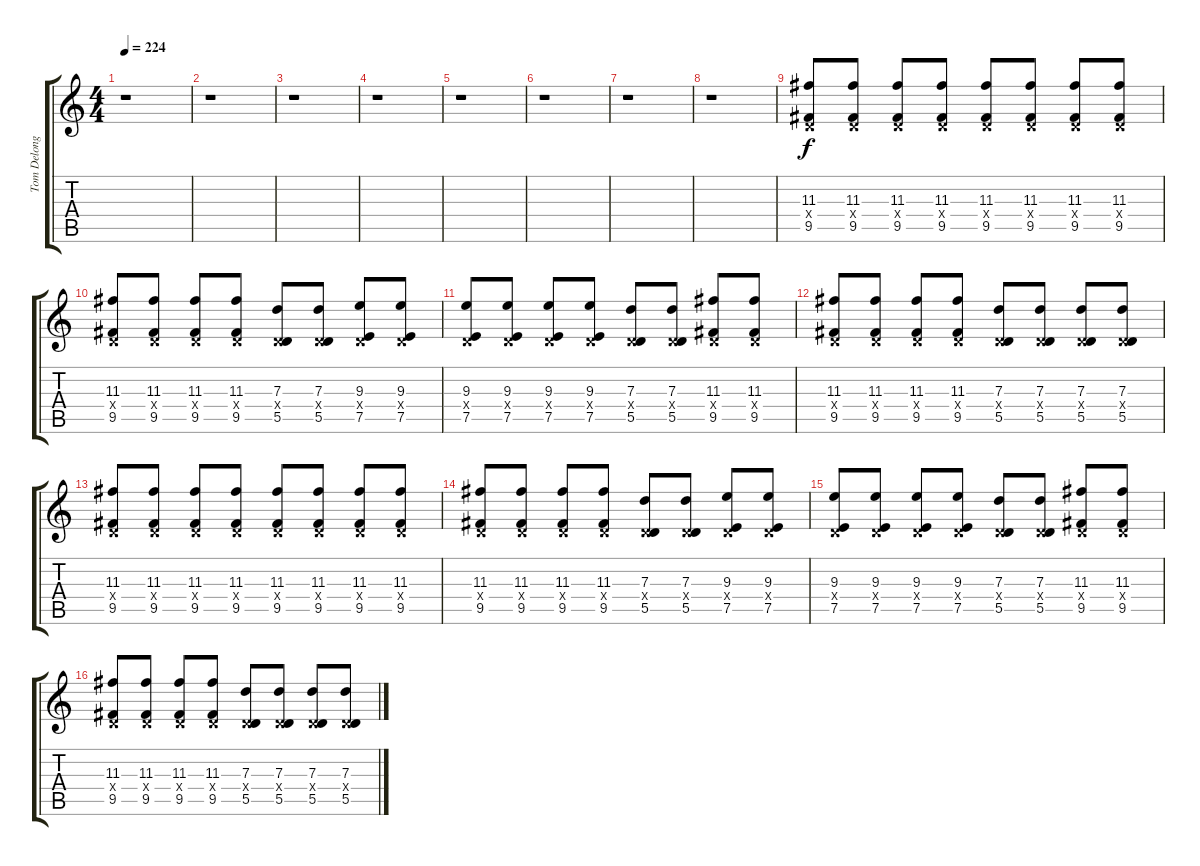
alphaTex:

\track ("Tom Delonge (Guitar)" "Tom Delong") {instrument overdrivenguitar}
\staff {score tabs}
\tuning (E4 B3 G3 D3 A2 E2) {hide}
\ts (4 4)
\tempo 224
\clef g2
\ks c
r.1{dy f instrument overdrivenguitar} |
r.1 |
r.1 |
r.1 |
r.1 |
r.1 |
r.1 |
r.1 |
(11.3 0.4{x} 9.5).8 (11.3 0.4{x} 9.5).8 (11.3 0.4{x} 9.5).8 (11.3 0.4{x} 9.5).8 (11.3 0.4{x} 9.5).8 (11.3 0.4{x} 9.5).8 (11.3 0.4{x} 9.5).8 (11.3 0.4{x} 9.5).8 |
(11.3 0.4{x} 9.5).8 (11.3 0.4{x} 9.5).8 (11.3 0.4{x} 9.5).8 (11.3 0.4{x} 9.5).8 (7.3 0.4{x} 5.5).8 (7.3 0.4{x} 5.5).8 (9.3 0.4{x} 7.5).8 (9.3 0.4{x} 7.5).8 |
(9.3 0.4{x} 7.5).8 (9.3 0.4{x} 7.5).8 (9.3 0.4{x} 7.5).8 (9.3 0.4{x} 7.5).8 (7.3 0.4{x} 5.5).8 (7.3 0.4{x} 5.5).8 (11.3 0.4{x} 9.5).8 (11.3 0.4{x} 9.5).8 |
(11.3 0.4{x} 9.5).8 (11.3 0.4{x} 9.5).8 (11.3 0.4{x} 9.5).8 (11.3 0.4{x} 9.5).8 (7.3 0.4{x} 5.5).8 (7.3 0.4{x} 5.5).8 (7.3 0.4{x} 5.5).8 (7.3 0.4{x} 5.5).8 |
(11.3 0.4{x} 9.5).8 (11.3 0.4{x} 9.5).8 (11.3 0.4{x} 9.5).8 (11.3 0.4{x} 9.5).8 (11.3 0.4{x} 9.5).8 (11.3 0.4{x} 9.5).8 (11.3 0.4{x} 9.5).8 (11.3 0.4{x} 9.5).8 |
(11.3 0.4{x} 9.5).8 (11.3 0.4{x} 9.5).8 (11.3 0.4{x} 9.5).8 (11.3 0.4{x} 9.5).8 (7.3 0.4{x} 5.5).8 (7.3 0.4{x} 5.5).8 (9.3 0.4{x} 7.5).8 (9.3 0.4{x} 7.5).8 |
(9.3 0.4{x} 7.5).8 (9.3 0.4{x} 7.5).8 (9.3 0.4{x} 7.5).8 (9.3 0.4{x} 7.5).8 (7.3 0.4{x} 5.5).8 (7.3 0.4{x} 5.5).8 (11.3 0.4{x} 9.5).8 (11.3 0.4{x} 9.5).8 |
(11.3 0.4{x} 9.5).8 (11.3 0.4{x} 9.5).8 (11.3 0.4{x} 9.5).8 (11.3 0.4{x} 9.5).8 (7.3 0.4{x} 5.5).8 (7.3 0.4{x} 5.5).8 (7.3 0.4{x} 5.5).8 (7.3 0.4{x} 5.5).8
